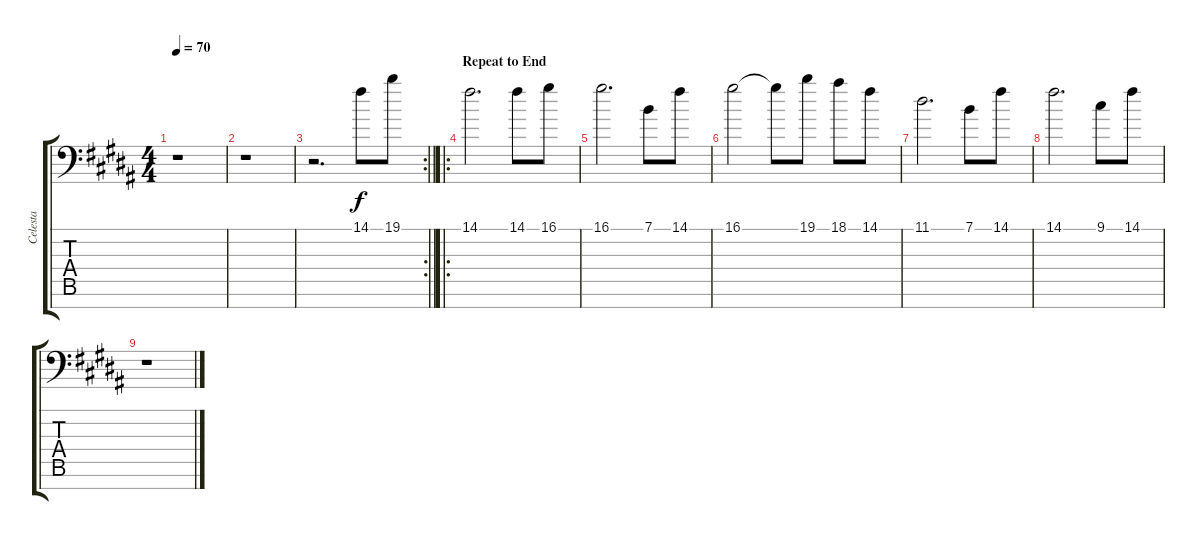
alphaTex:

\track ("Celesta" "Celesta") {instrument celesta}
\staff {score tabs}
\tuning (E4 B3 G3 D3 A2 E2 C-1) {hide}
\ts (4 4)
\tempo 70
\clef f4
\ks b
r.1{dy fff} |
r.1 |
\rc 2
\barLineRight lightlight
r.2{d volume 11} 14.1.8{dy f} 19.1.8 |
\ro
\section ("" "Repeat to End")
14.1.2{d} 14.1.8 16.1.8 |
16.1.2{d} 7.1.8 14.1.8 |
16.1.2 16.1{t}.8 19.1.8 18.1.8 14.1.8 |
11.1.2{d} 7.1.8 14.1.8 |
14.1.2{d} 9.1.8 14.1.8 |
r.1
